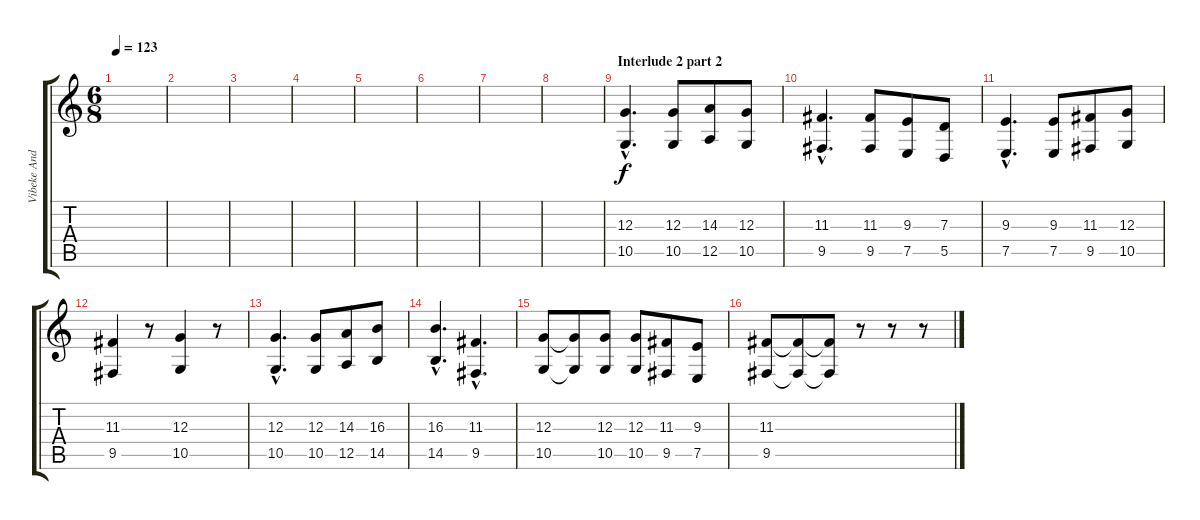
\track ("Vibeke And Choir" "Vibeke And") {instrument choiraahs}
\staff {score tabs}
\tuning (E4 B3 G3 D3 A2 E2) {hide}
\ts (6 8)
\tempo 123
\clef g2
\ks c
|
|
|
|
|
|
|
|
\section ("" "Interlude 2 part 2 ")
(12.3{hac} 10.5{hac}).4{d} (12.3 10.5).8 (14.3 12.5).8 (12.3 10.5).8 |
(11.3{hac} 9.5{hac}).4{d} (11.3 9.5).8 (9.3 7.5).8 (7.3 5.5).8 |
(9.3{hac} 7.5{hac}).4{d} (9.3 7.5).8 (11.3 9.5).8 (12.3 10.5).8 |
(11.3 9.5).4 r.8 (12.3 10.5).4 r.8 |
(12.3{hac} 10.5{hac}).4{d} (12.3 10.5).8 (14.3 12.5).8 (16.3 14.5).8 |
(16.3{hac} 14.5{hac}).4{d} (11.3{hac} 9.5{hac}).4{d} |
(12.3 10.5).8 (12.3{t} 10.5{t}).8 (12.3 10.5).8 (12.3 10.5).8 (11.3 9.5).8 (9.3 7.5).8 |
(11.3 9.5).8 (11.3{t} 9.5{t}).8 (11.3{t} 9.5{t}).8 r.8 r.8 r.8
